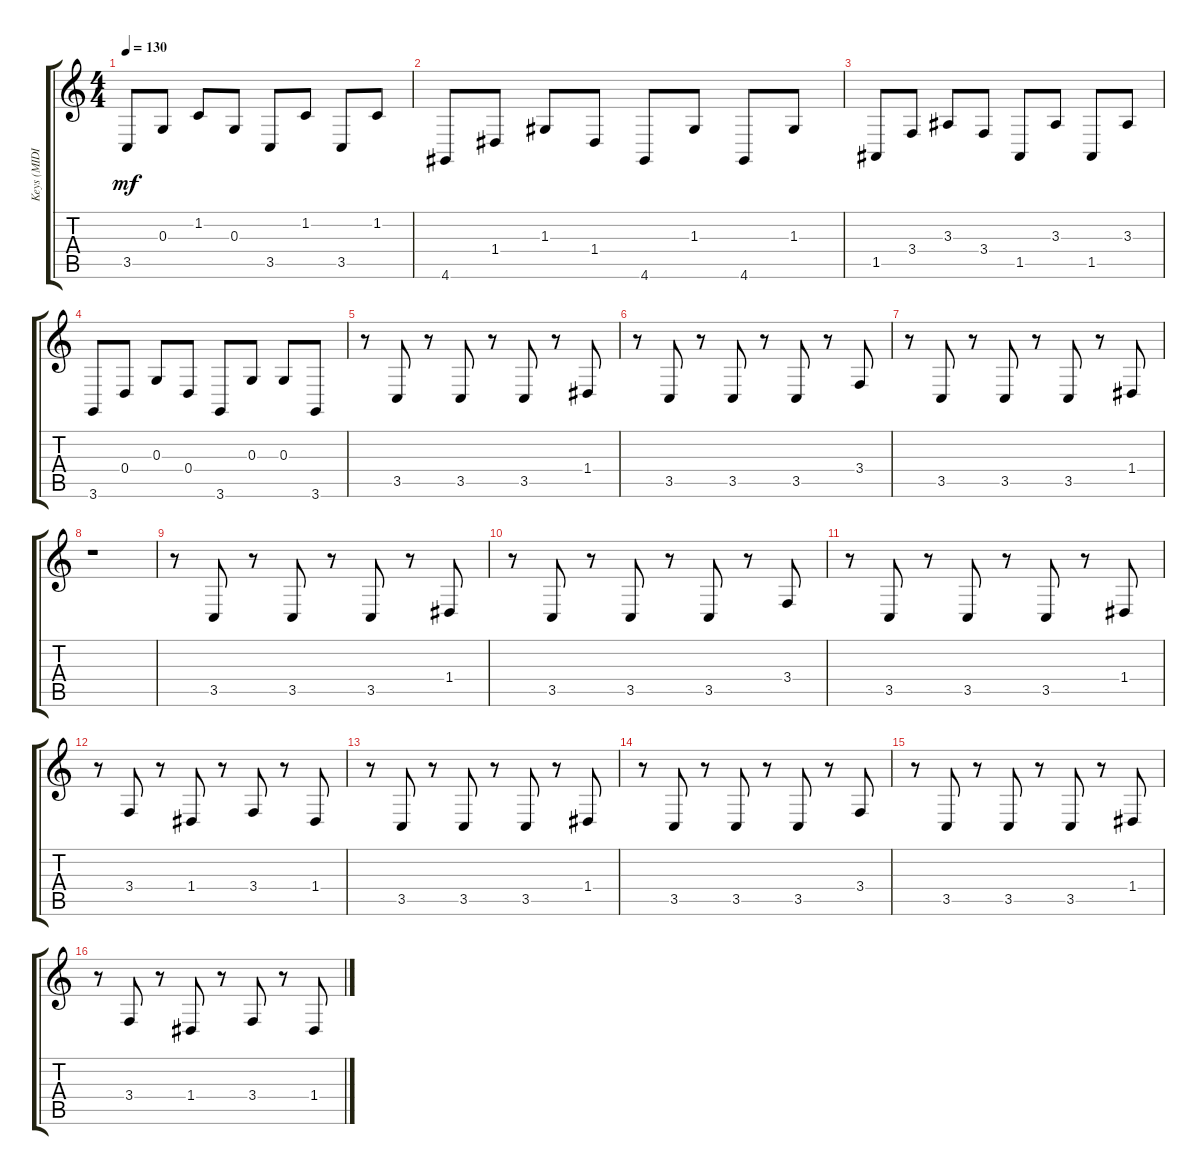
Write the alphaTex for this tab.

\track ("Keys (MIDI)" "Keys (MIDI") {instrument acousticgrandpiano}
\staff {score tabs}
\tuning (E4 B3 G3 D3 A2 E2) {hide}
\ts (4 4)
\tempo 130
\clef g2
\ks c
3.5.8{dy mf} 0.3.8 1.2.8 0.3.8 3.5.8 1.2.8 3.5.8 1.2.8 |
4.6.8 1.4.8 1.3.8 1.4.8 4.6.8 1.3.8 4.6.8 1.3.8 |
1.5.8 3.4.8 3.3.8 3.4.8 1.5.8 3.3.8 1.5.8 3.3.8 |
3.6.8 0.4.8 0.3.8 0.4.8 3.6.8 0.3.8 0.3.8 3.6.8 |
r.8 3.5.8 r.8 3.5.8 r.8 3.5.8 r.8 1.4.8 |
r.8 3.5.8 r.8 3.5.8 r.8 3.5.8 r.8 3.4.8 |
r.8 3.5.8 r.8 3.5.8 r.8 3.5.8 r.8 1.4.8 |
r.1 |
r.8 3.5.8 r.8 3.5.8 r.8 3.5.8 r.8 1.4.8 |
r.8 3.5.8 r.8 3.5.8 r.8 3.5.8 r.8 3.4.8 |
r.8 3.5.8 r.8 3.5.8 r.8 3.5.8 r.8 1.4.8 |
r.8 3.4.8 r.8 1.4.8 r.8 3.4.8 r.8 1.4.8 |
r.8 3.5.8 r.8 3.5.8 r.8 3.5.8 r.8 1.4.8 |
r.8 3.5.8 r.8 3.5.8 r.8 3.5.8 r.8 3.4.8 |
r.8 3.5.8 r.8 3.5.8 r.8 3.5.8 r.8 1.4.8 |
r.8 3.4.8 r.8 1.4.8 r.8 3.4.8 r.8 1.4.8
